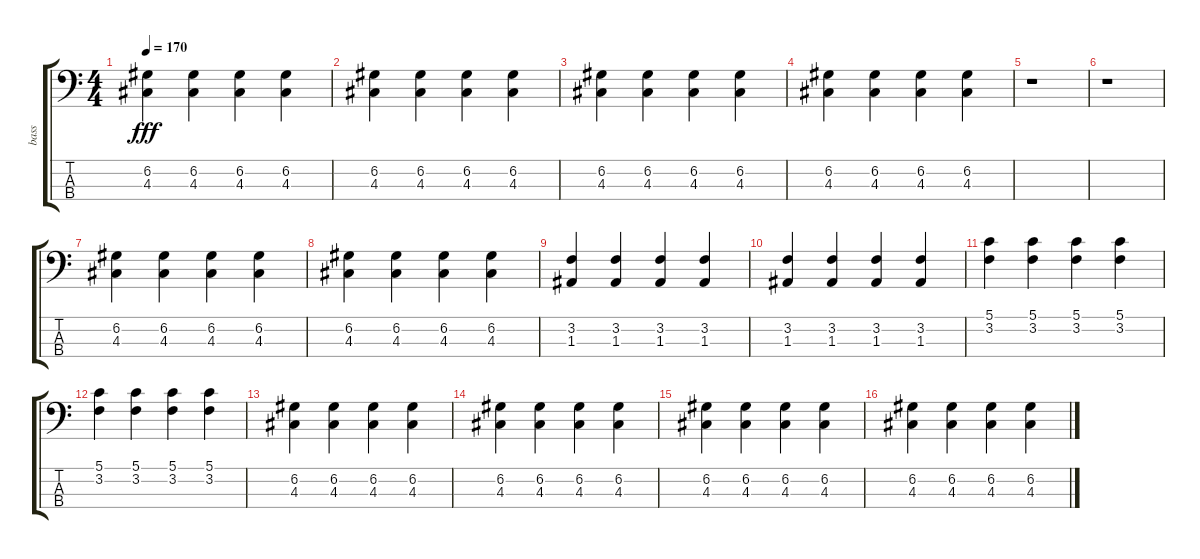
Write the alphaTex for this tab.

\track ("bass" "bass") {instrument electricbasspick}
\staff {score tabs}
\tuning (G2 D2 A1 D1) {hide}
\ts (4 4)
\tempo 170
\clef f4
\ks c
(6.2 4.3).4{dy fff} (6.2 4.3).4 (6.2 4.3).4 (6.2 4.3).4 |
(6.2 4.3).4 (6.2 4.3).4 (6.2 4.3).4 (6.2 4.3).4 |
(6.2 4.3).4 (6.2 4.3).4 (6.2 4.3).4 (6.2 4.3).4 |
(6.2 4.3).4 (6.2 4.3).4 (6.2 4.3).4 (6.2 4.3).4 |
r.1 |
r.1 |
(6.2 4.3).4 (6.2 4.3).4 (6.2 4.3).4 (6.2 4.3).4 |
(6.2 4.3).4 (6.2 4.3).4 (6.2 4.3).4 (6.2 4.3).4 |
(3.2 1.3).4 (3.2 1.3).4 (3.2 1.3).4 (3.2 1.3).4 |
(3.2 1.3).4 (3.2 1.3).4 (3.2 1.3).4 (3.2 1.3).4 |
(5.1 3.2).4 (5.1 3.2).4 (5.1 3.2).4 (5.1 3.2).4 |
(5.1 3.2).4 (5.1 3.2).4 (5.1 3.2).4 (5.1 3.2).4 |
(6.2 4.3).4 (6.2 4.3).4 (6.2 4.3).4 (6.2 4.3).4 |
(6.2 4.3).4 (6.2 4.3).4 (6.2 4.3).4 (6.2 4.3).4 |
(6.2 4.3).4 (6.2 4.3).4 (6.2 4.3).4 (6.2 4.3).4 |
(6.2 4.3).4 (6.2 4.3).4 (6.2 4.3).4 (6.2 4.3).4
